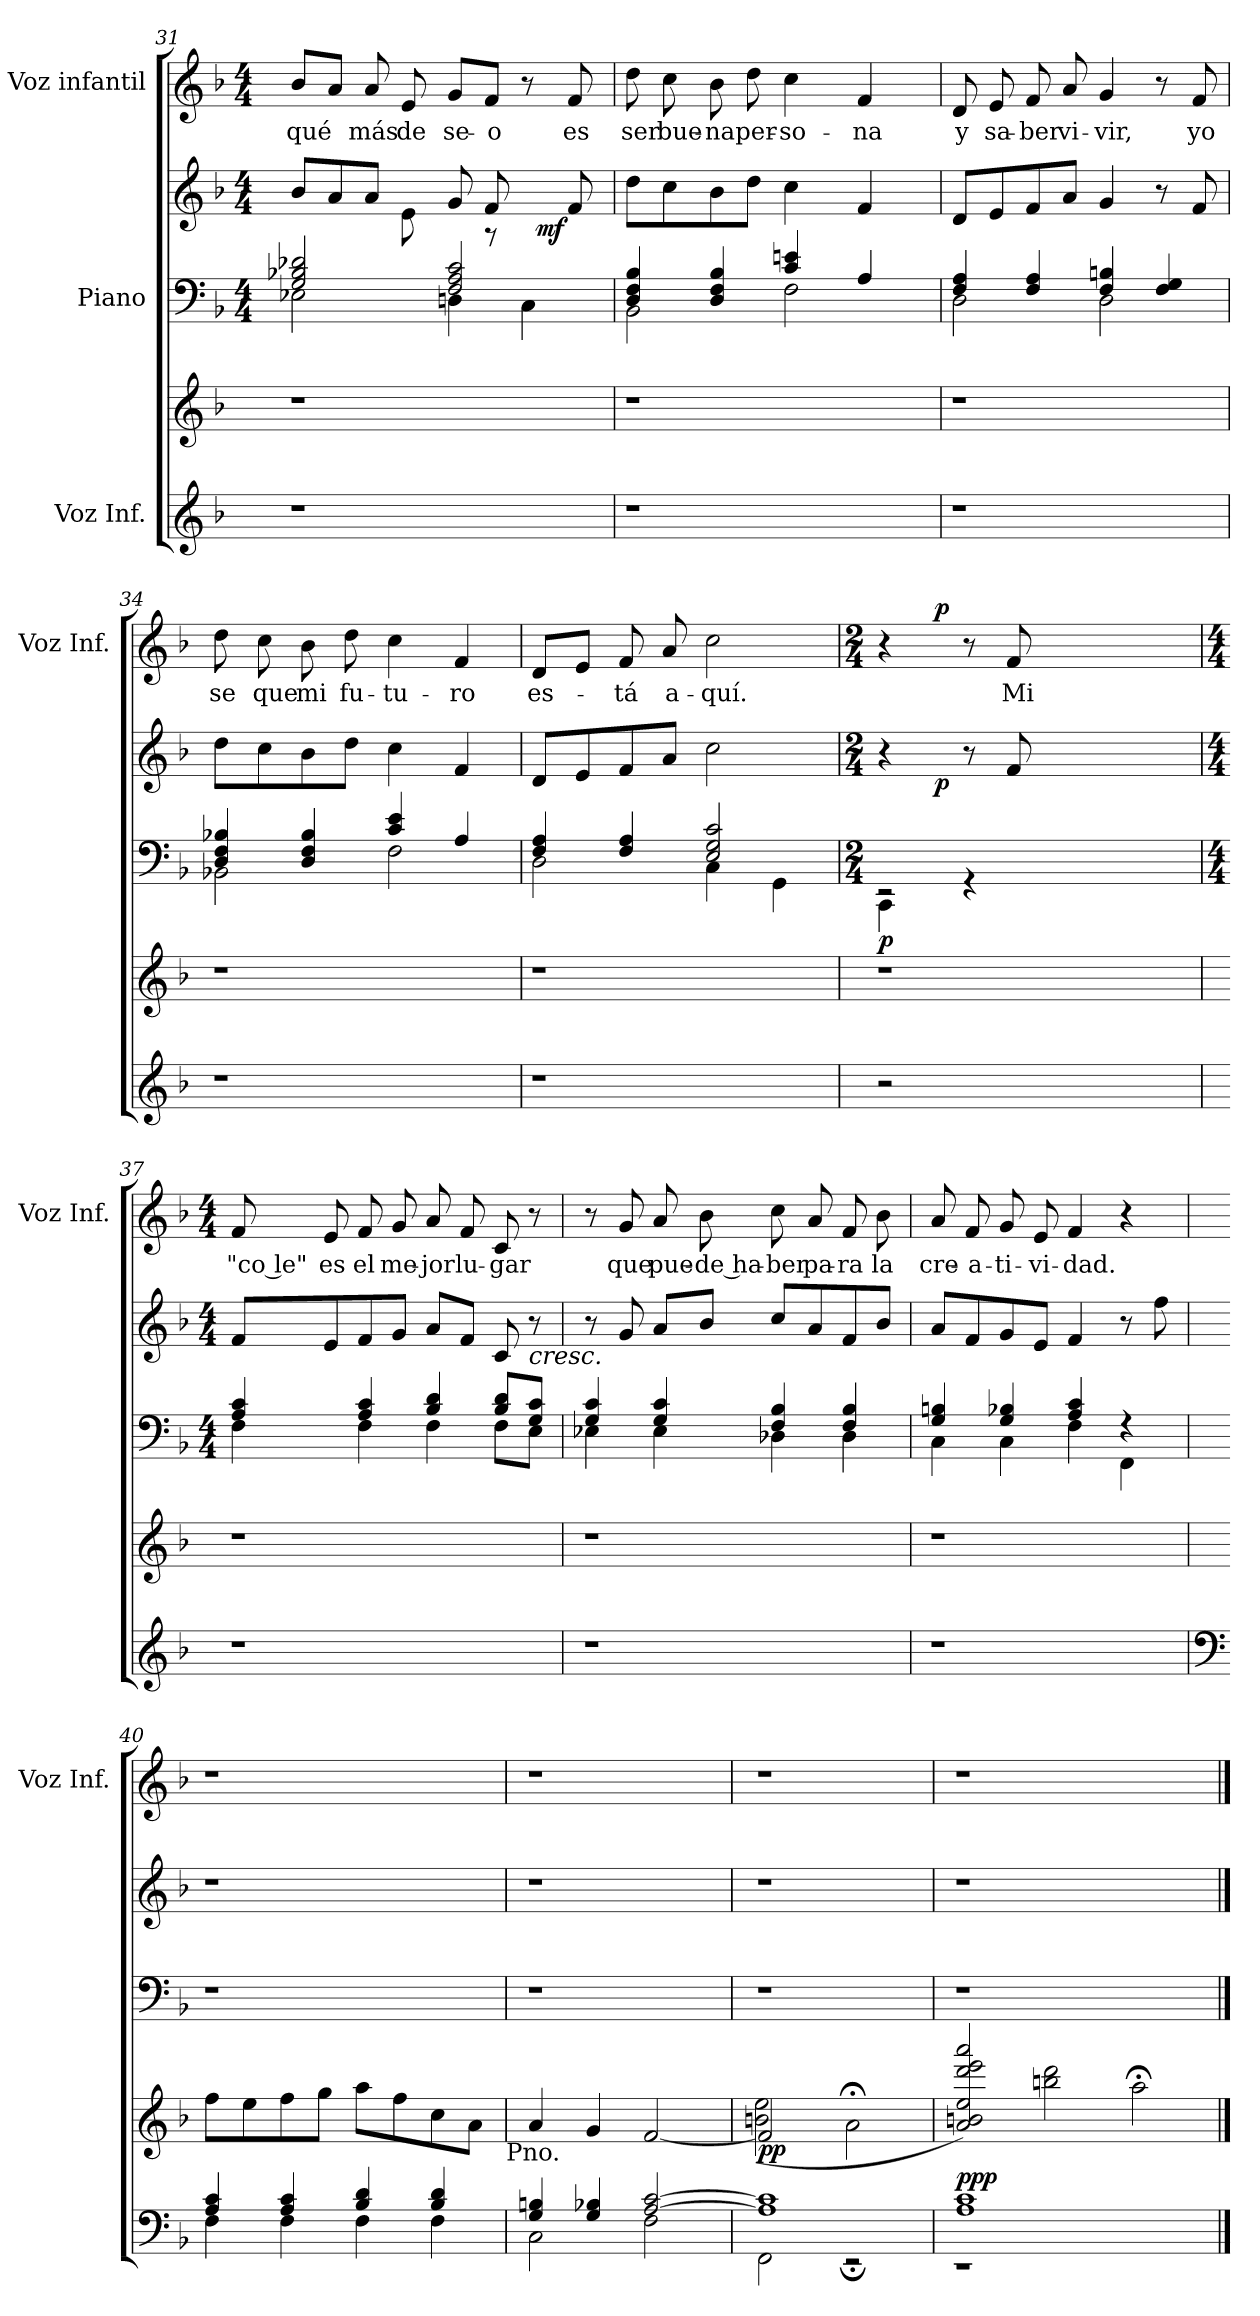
**kern	**kern	**dynam	**kern	**kern	**dynam	**kern	**text	**dynam
*part3	*part3	*part3	*part2	*part2	*part2	*part1	*part1	*part1
*staff5	*staff4	*staff4/5	*staff3	*staff2	*staff2/3	*staff1	*staff1	*staff1
*I"Voz Inf.	*	*	*I"Piano	*	*	*I"Voz infantil	*	*
*	*	*	*	*	*	*I'Voz Inf.	*	*
*clefG2	*clefG2	*	*clefF4	*clefG2	*	*clefG2	*	*
*k[b-]	*k[b-]	*	*k[b-]	*k[b-]	*	*k[b-]	*	*
*F:	*F:	*	*F:	*F:	*	*F:	*	*
*	*	*	*M4/4	*M4/4	*	*M4/4	*	*
=31	=31	=31	=31	=31	=31	=31	=31	=31
*	*	*	*^	*^	*	*	*	*
*	*	*	*	*	*	*^	*	*	*	*
*	*	*	*	*	*	*	*^	*	*	*	*
!	!	!	!	!	!	!	!	!	!	!	!LO:LY:b	!
1r	1r	.	2G/ 2B-X/ 2d-X/	2E-X\	8b-/L	4.ryy	2ryy	2ryy	.	8b-/L	qué	.
.	.	.	.	.	8a/	.	.	.	.	8a/J	.	.
!	!	!	!	!	!	!	!	!	!	!	!LO:LY:b	!
.	.	.	.	.	8a/J	.	.	.	.	8a/	más	.
!	!	!	!	!	!	!	!	!	!	!	!LO:LY:b	!
.	.	.	.	.	32ryy	8e\	.	.	.	8e/	de	.
.	.	.	.	.	2ryy	.	.	.	.	.	.	.
!	!	!	!	!	!	!	!	!	!	!	!LO:LY:b	!
.	.	.	4Dn\	2F/ 2A/ 2c/	.	8g/	8ryy	8ryy	.	8g/L	se-	.
!	!	!	!	!	!	!	!	!	!	!	!LO:LY:b:rj	!
.	.	.	.	.	.	8ryy	8f/	8r	.	8f/J	-o	.
.	.	.	4C\	.	.	4ryy	4ryy	32ryy	.	8r	.	.
!	!	!	!	!	!	!	!	!	!LO:DY:b	!	!	!
.	.	.	.	.	.	.	.	16.ryy	mf	.	.	.
!	!	!	!	!	!	!	!	!	!	!	!LO:LY:b	!
.	.	.	.	.	.	.	.	8f/	.	8f/	es	.
.	.	.	.	.	16.ryy	.	.	.	.	.	.	.
*	*	*	*	*	*v	*v	*v	*v	*	*	*	*
=32	=32	=32	=32	=32	=32	=32	=32	=32	=32
*	*	*	*	*^	*	*	*	*	*
!	!	!	!	!	!	!	!	!	!LO:LY:b	!
1r	1r	.	2BB-\	4D/ 4F/ 4B-/	2ryy	8dd\L	.	8dd\	ser	.
!	!	!	!	!	!	!	!	!	!LO:LY:b	!
.	.	.	.	.	.	8cc\	.	8cc\	bue-	.
!	!	!	!	!	!	!	!	!	!LO:LY:b:rj	!
.	.	.	.	4D/ 4F/ 4B-/	.	8b-\	.	8b-\	-na	.
!	!	!	!	!	!	!	!	!	!LO:LY:b	!
.	.	.	.	.	.	8dd\J	.	8dd\	per-	.
!	!	!	!	!	!	!	!	!	!LO:LY:b	!
.	.	.	2F\	16.ryy	4c/ 4en/	4cc\	.	4cc\	-so-	.
.	.	.	.	4ryy	.	.	.	.	.	.
!	!	!	!	!	!	!	!	!	!LO:LY:b:rj	!
.	.	.	.	.	4A/	4f/	.	4f/	-na	.
.	.	.	.	8ryy	.	.	.	.	.	.
.	.	.	.	32ryy	.	.	.	.	.	.
*	*	*	*	*v	*v	*	*	*	*	*
=33	=33	=33	=33	=33	=33	=33	=33	=33	=33
!	!	!	!	!	!	!	!	!LO:LY:b	!
1r	1r	.	2D\	4F/ 4A/	8d/L	.	8d/	y	.
!	!	!	!	!	!	!	!	!LO:LY:b	!
.	.	.	.	.	8e/	.	8e/	sa-	.
!	!	!	!	!	!	!	!	!LO:LY:b	!
.	.	.	.	4F/ 4A/	8f/	.	8f/	-ber	.
!	!	!	!	!	!	!	!	!LO:LY:b	!
.	.	.	.	.	8a/J	.	8a/	vi-	.
!	!	!	!	!	!	!	!	!LO:LY:b	!
.	.	.	4F/ 4Bn/	2D\	4g/	.	4g/	-vir,	.
.	.	.	4F/ 4G/	.	8r	.	8r	.	.
!	!	!	!	!	!	!	!	!LO:LY:b	!
.	.	.	.	.	8f/	.	8f</	yo	.
!!LO:LB:g=z
=34	=34	=34	=34	=34	=34	=34	=34	=34	=34
!	!	!	!	!	!	!	!	!LO:LY:b	!
1r	1r	.	2BB-X\	4D/ 4F/ 4B-X/	8dd\L	.	8dd\	se	.
!	!	!	!	!	!	!	!	!LO:LY:b	!
.	.	.	.	.	8cc\	.	8cc\	que	.
!	!	!	!	!	!	!	!	!LO:LY:b	!
.	.	.	.	4D/ 4F/ 4B-/	8b-\	.	8b-\	mi	.
!	!	!	!	!	!	!	!	!LO:LY:b	!
.	.	.	.	.	8dd\J	.	8dd\	fu-	.
!	!	!	!	!	!	!	!	!LO:LY:b:rj	!
.	.	.	4c/ 4e/	2F\	4cc\	.	4cc\	-tu-	.
!	!	!	!	!	!	!	!	!LO:LY:b	!
.	.	.	4A/	.	4f/	.	4f/	-ro	.
=35	=35	=35	=35	=35	=35	=35	=35	=35	=35
!	!	!	!	!	!	!	!	!LO:LY:b	!
1r	1r	.	2D\	4F/ 4A/	8d/L	.	8d/L	es-	.
.	.	.	.	.	8e/	.	8e/J	.	.
!	!	!	!	!	!	!	!	!LO:LY:b	!
.	.	.	.	4F/ 4A/	8f/	.	8f/	-tá	.
!	!	!	!	!	!	!	!	!LO:LY:b	!
.	.	.	.	.	8a/J	.	8a/	a-	.
!	!	!	!	!	!	!	!	!LO:LY:b	!
.	.	.	4C\	2E/ 2G/ 2c/	2cc\	.	2cc\	-quí.	.
.	.	.	4GG\	.	.	.	.	.	.
=36	=36	=36	=36	=36	=36	=36	=36	=36	=36
*	*	*	*M2/4	*	*M2/4	*	*M2/4	*	*
!	!	!	!	!	!	!LO:DY:b=2	!	!	!
*	*	*	*	*	*^	*	*^	*	*
2r	1r	.	4CC\	2rEE	4r	8.ryy	p	4r	8.ryy	.	.
!	!	!	!	!	!	!	!LO:DY:b	!	!	!	!LO:DY:b
.	.	.	.	.	.	2ryy	p	.	2ryy	.	p
.	.	.	4rGG	.	8r	.	.	8r	.	.	.
!	!	!	!	!	!	!	!	!	!	!LO:LY:b	!
.	.	.	.	.	8f/	.	.	8f/	.	Mi	.
2ryy	.	.	2ryy	2ryy	2ryy	.	.	2ryy	.	.	.
.	.	.	.	.	.	4ryy	.	.	4ryy	.	.
.	.	.	.	.	.	16ryy	.	.	16ryy	.	.
*	*	*	*	*	*v	*v	*	*	*	*	*
*	*	*	*	*	*	*	*v	*v	*	*
=37	=37	=37	=37	=37	=37	=37	=37	=37	=37
*	*	*	*M4/4	*	*M4/4	*	*M4/4	*	*
*	*	*	*	*	*^	*	*^	*	*
!	!	!	!	!	!	!	!	!	!	!LO:LY:b	!
*	*	*	*	*	*v	*v	*	*	*	*	*
*	*	*	*	*	*	*	*v	*v	*	*
1r	1r	.	4A/ 4c/	4F\	8f/L	.	8f/	"co ­le"	.
!	!	!	!	!	!	!	!	!LO:LY:b	!
.	.	.	.	.	8e/	.	8e/	es	.
!	!	!	!	!	!	!	!	!LO:LY:b	!
.	.	.	4A/ 4c/	4F\	8f/	[	8f/	el	.
!	!	!	!	!	!	!	!	!LO:LY:b	!
.	.	.	.	.	8g/J	.	8g/	me-	.
!	!	!	!	!	!	!	!	!LO:LY:b:rj	!
.	.	.	4B-/ 4d/	4F\	8a/L	.	8a/	-jor	.
!	!	!	!	!	!	!	!	!LO:LY:b	!
.	.	.	.	.	8f/J	.	8f/	lu-	.
!	!	!	!	!	!	!	!	!LO:LY:b	!
.	.	.	8B-/ 8d/L	8F\L	8c/	.	8c/	-gar	.
!	!	!	!	!	!	!LO:HP:b	!	!	!
.	.	.	8G/ 8c/J	8E\J	8r	<	8r	.	.
!!LO:PB:g=z
=38	=38	=38	=38	=38	=38	=38	=38	=38	=38
1r	1r	.	4G/ 4c/	4E-X\	8r	.	8r	.	.
!	!	!	!	!	!	!	!	!LO:LY:b	!
.	.	.	.	.	8g/	.	8g/	que	.
!	!	!	!	!	!	!	!	!LO:LY:b	!
.	.	.	4G/ 4c/	4E-\	8a/L	.	8a/	pue-	.
!	!	!	!	!	!	!	!	!LO:LY:b:rj	!
.	.	.	.	.	8b-/J	.	8b-\	-de ha-	.
!	!	!	!	!	!	!	!	!LO:LY:b	!
.	.	.	4F/ 4B-/	4D-X\	8cc/L	.	8cc\	-ber	.
!	!	!	!	!	!	!	!	!LO:LY:b	!
.	.	.	.	.	8a/	.	8a/	pa-	.
!	!	!	!	!	!	!	!	!LO:LY:b	!
.	.	.	4F/ 4B-/	4D-\	8f/	.	8f/	-ra	.
!	!	!	!	!	!	!	!	!LO:LY:b	!
.	.	.	.	.	8b-/J	.	8b-\	la	.
=39	=39	=39	=39	=39	=39	=39	=39	=39	=39
!	!	!	!	!	!	!	!	!LO:LY:b	!
1r	1r	.	4C\	4G/ 4Bn/	8a/L	.	8a/	cre-	.
!	!	!	!	!	!	!	!	!LO:LY:b	!
.	.	.	.	.	8f/	.	8f/	-a-	.
!	!	!	!	!	!	!	!	!LO:LY:b	!
.	.	.	4C\	4G/ 4B-X/	8g/	.	8g/	-ti-	.
!	!	!	!	!	!	!	!	!LO:LY:b	!
.	.	.	.	.	8e/J	.	8e/	-vi-	.
!	!	!	!	!	!	!	!	!LO:LY:b	!
.	.	.	4F\	4A/ 4c/	4f/	.	4f/	-dad.	.
.	.	.	4FF\	4rF	8r	.	4r	.	.
.	.	.	.	.	8ff\	.	.	.	.
*	*	*	*v	*v	*	*	*	*	*
!!LO:LB:g=z
=40	=40	=40	=40	=40	=40	=40	=40	=40
*clefF4	*	*	*	*	*	*	*	*
*^	*	*	*	*	*	*	*	*
4A/ 4c/	4F\	8ff\L	.	1r	1r	.	1r	.	.
.	.	8ee\	.	.	.	.	.	.	.
4A/ 4c/	4F\	8ff\	.	.	.	.	.	.	.
.	.	8gg\J	.	.	.	.	.	.	.
4B-/ 4d/	4F\	8aa\L	.	.	.	.	.	.	.
.	.	8ff\	.	.	.	.	.	.	.
4B-/ 4d/	4F\	8cc\	.	.	.	.	.	.	.
.	.	8a\J	.	.	.	.	.	.	.
!	!	!LO:TX:b:t=Pno.	!	!	!	!	!	!	!
=41	=41	=41	=41	=41	=41	=41	=41	=41	=41
4G/ 4Bn/	2C\	4a/	.	1r	1r	.	1r	.	.
4G/ 4B-X/	.	4g/	.	.	.	.	.	.	.
[>2A/ [>2c/	2F\	[<2f/	.	.	.	.	.	.	.
=42	=42	=42	=42	=42	=42	=42	=42	=42	=42
*	*	*^	*	*	*	*	*	*	*
!	!	!	!	!LO:DY:b	!	!	!	!	!	!
1A] 1c]	2FF\	2f/]	(2bn\ 2ee\	pp	1r	1r	.	1r	.	.
.	2r;EE	2a;\	2ryy	.	.	.	.	.	.	.
=43	=43	=43	=43	=43	=43	=43	=43	=43	=43	=43
!	!	!	!	!LO:DY:a=2	!	!	!	!	!	!
1A 1c	1rEE	2a/ 2bn/ 2ee/ 2ddd/ 2eee/ 2aaa/)	2ryy	ppp	1r	1r	.	1r	.	.
.	.	2ryy	2bbn\ 2ddd\	.	.	.	.	.	.	.
2ryy	2ryy	2aa;\	2ryy	.	2ryy	2ryy	.	2ryy	.	.
*v	*v	*	*	*	*	*	*	*	*	*
*	*v	*v	*	*	*	*	*	*	*
==	==	==	==	==	==	==	==	==
*-	*-	*-	*-	*-	*-	*-	*-	*-
